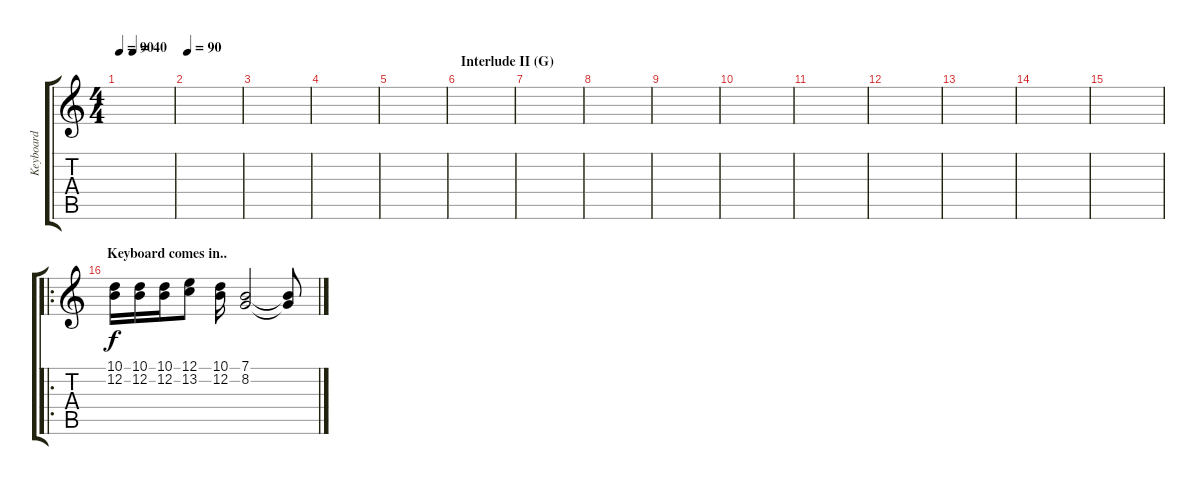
\track ("Keyboard" "Keyboard") {instrument musicbox}
\staff {score tabs}
\tuning (E4 B3 G3 D3 A2 E2) {hide}
\ts (4 4)
\tempo 90
\tempo (40 0.25)
\clef g2
\ks c
|
\tempo 90
|
|
|
|
\section ("" "Interlude II (G)")
|
|
|
|
|
|
|
|
|
|
\ro
\section ("" "Keyboard comes in..")
(10.1 12.2).16{volume 13} (10.1 12.2).16 (10.1 12.2).16 (12.1 13.2).8 (10.1 12.2).16 (7.1 8.2).2 (7.1{t} 8.2{t}).8
